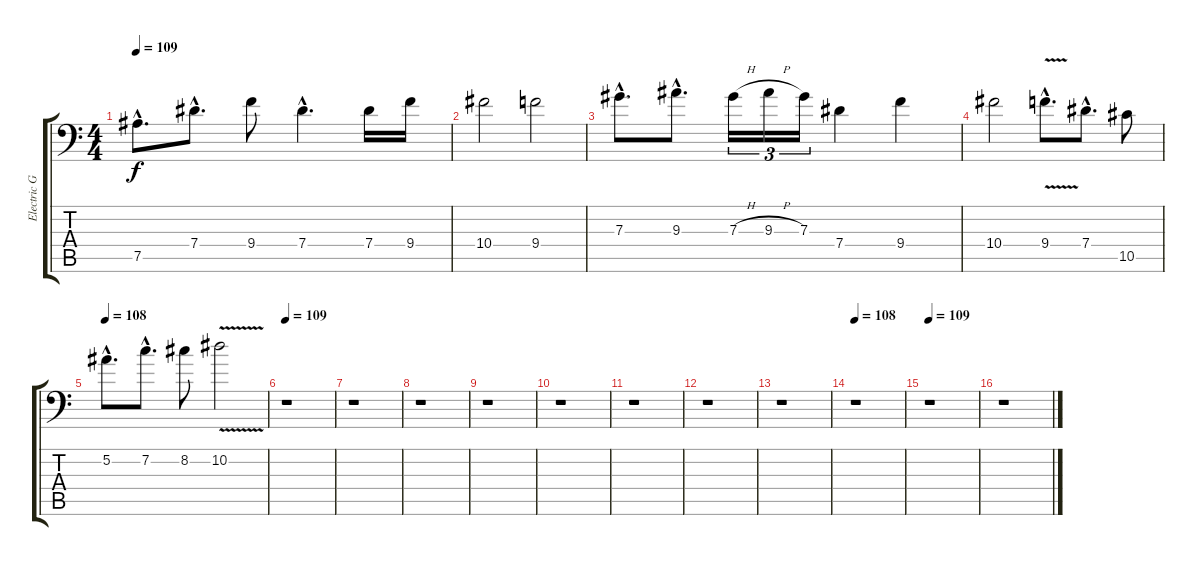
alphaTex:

\track ("Electric Guitar 1" "Electric G") {instrument distortionguitar}
\staff {score tabs}
\tuning (Bb3 F3 Db3 Ab2 Eb2 Bb1) {hide}
\ts (4 4)
\tempo 109
\clef f4
\ks c
7.5{hac}.8{d dy f} 7.4{hac}.8{d} 9.4.8 7.4{hac}.4{d} 7.4.16 9.4.16 |
10.4.2 9.4.2 |
7.3{hac}.8{d} 9.3{hac}.8{d} 7.3{h}.16{tu (3 2)} 9.3{h}.16{tu (3 2)} 7.3.16{tu (3 2)} 7.4.4 9.4.4 |
10.4.2 9.4{v hac}.8{d} 7.4{hac}.8{d} 10.5.8 |
\tempo 108
5.2{hac}.8{d} 7.2{hac}.8{d} 8.2.8 10.2{v}.2 |
\tempo 109
r.1 |
r.1 |
r.1 |
r.1 |
r.1 |
r.1 |
r.1 |
r.1 |
\tempo 108
r.1 |
\tempo 109
r.1 |
r.1
